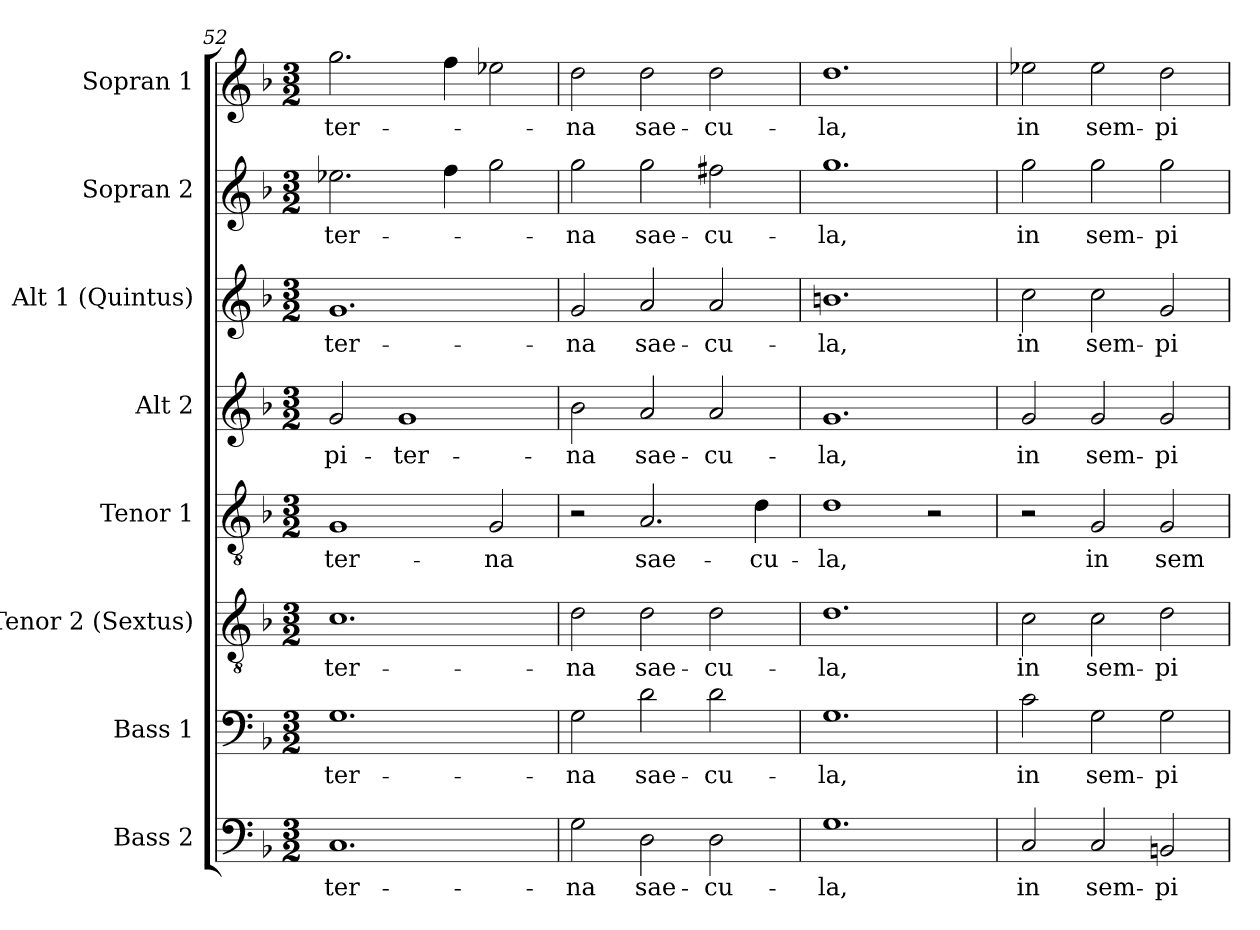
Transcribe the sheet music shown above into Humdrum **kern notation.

**kern	**text	**kern	**text	**kern	**text	**kern	**text	**kern	**text	**kern	**text	**kern	**text	**kern	**text
*part8	*part8	*part7	*part7	*part6	*part6	*part5	*part5	*part4	*part4	*part3	*part3	*part2	*part2	*part1	*part1
*staff8	*staff8	*staff7	*staff7	*staff6	*staff6	*staff5	*staff5	*staff4	*staff4	*staff3	*staff3	*staff2	*staff2	*staff1	*staff1
*I"Bass 2	*	*I"Bass 1	*	*I"Tenor 2 (Sextus)	*	*I"Tenor 1	*	*I"Alt 2	*	*I"Alt 1 (Quintus)	*	*I"Sopran 2	*	*I"Sopran 1	*
*I'B 2	*	*I'B 1	*	*I'T 2	*	*I'T 1	*	*I'A 2	*	*I'A 1	*	*I'S 2	*	*I'S 1	*
*clefF4	*	*clefF4	*	*clefGv2	*	*clefGv2	*	*clefG2	*	*clefG2	*	*clefG2	*	*clefG2	*
*k[b-]	*	*k[b-]	*	*k[b-]	*	*k[b-]	*	*k[b-]	*	*k[b-]	*	*k[b-]	*	*k[b-]	*
*M3/2	*	*M3/2	*	*M3/2	*	*M3/2	*	*M3/2	*	*M3/2	*	*M3/2	*	*M3/2	*
=52	=52	=52	=52	=52	=52	=52	=52	=52	=52	=52	=52	=52	=52	=52	=52
1.C	-ter-	1.G	-ter-	1.c	-ter-	1G	-ter-	2g/	-pi-	1.g	-ter-	2.ee-X\	-ter-	2.gg\	-ter-
.	.	.	.	.	.	.	.	1g	-ter-	.	.	.	.	.	.
.	.	.	.	.	.	.	.	.	.	.	.	4ff\	.	4ff\	.
.	.	.	.	.	.	2G/	-na	.	.	.	.	2gg\	.	2ee-X\	.
=53	=53	=53	=53	=53	=53	=53	=53	=53	=53	=53	=53	=53	=53	=53	=53
2G\	-na	2G\	-na	2d\	-na	2r	.	2b-\	-na	2g/	-na	2gg\	-na	2dd\	-na
2D\	sae-	2d\	sae-	2d\	sae-	2.A/	sae-	2a/	sae-	2a/	sae-	2gg\	sae-	2dd\	sae-
2D\	-cu-	2d\	-cu-	2d\	-cu-	.	.	2a/	-cu-	2a/	-cu-	2ff#X\	-cu-	2dd\	-cu-
.	.	.	.	.	.	4d\	-cu-	.	.	.	.	.	.	.	.
=54	=54	=54	=54	=54	=54	=54	=54	=54	=54	=54	=54	=54	=54	=54	=54
1.G	-la,	1.G	-la,	1.d	-la,	1d	-la,	1.g	-la,	1.bn	-la,	1.gg	-la,	1.dd	-la,
.	.	.	.	.	.	2r	.	.	.	.	.	.	.	.	.
=55	=55	=55	=55	=55	=55	=55	=55	=55	=55	=55	=55	=55	=55	=55	=55
2C/	in	2c\	in	2c\	in	2r	.	2g/	in	2cc\	in	2gg\	in	2ee-X\	in
2C/	sem-	2G\	sem-	2c\	sem-	2G/	in	2g/	sem-	2cc\	sem-	2gg\	sem-	2ee-\	sem-
2BBn/	-pi-	2G\	-pi-	2d\	-pi-	2G/	sem-	2g/	-pi-	2g/	-pi-	2gg\	-pi-	2dd\	-pi-
=	=	=	=	=	=	=	=	=	=	=	=	=	=	=	=
*-	*-	*-	*-	*-	*-	*-	*-	*-	*-	*-	*-	*-	*-	*-	*-
